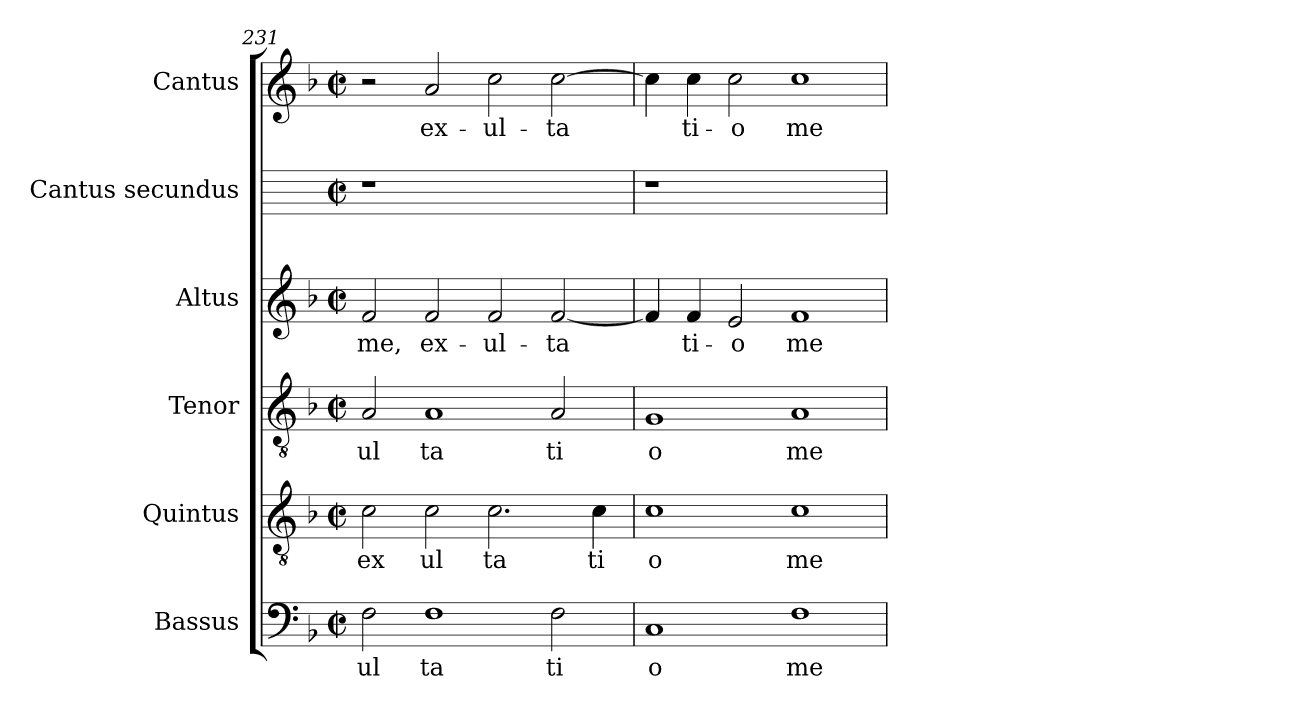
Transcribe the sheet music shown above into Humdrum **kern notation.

**kern	**text	**kern	**text	**kern	**text	**kern	**text	**kern	**kern	**text
*part6	*part6	*part5	*part5	*part4	*part4	*part3	*part3	*part2	*part1	*part1
*staff6	*staff6	*staff5	*staff5	*staff4	*staff4	*staff3	*staff3	*staff2	*staff1	*staff1
*I"Bassus	*	*I"Quintus	*	*I"Tenor	*	*I"Altus	*	*I"Cantus  secundus	*I"Cantus	*
*I'B	*	*I'Q	*	*I'T	*	*I'A	*	*	*I'C	*
*clefF4	*	*clefGv2	*	*clefGv2	*	*clefG2	*	*	*clefG2	*
*k[b-]	*	*k[b-]	*	*k[b-]	*	*k[b-]	*	*k[]	*k[b-]	*
*F:	*	*F:	*	*F:	*	*F:	*	*C:	*F:	*
*M2/2	*	*M2/2	*	*M2/2	*	*M2/2	*	*M2/2	*M2/2	*
*met(c|)	*	*met(c|)	*	*met(c|)	*	*met(c|)	*	*met(c|)	*met(c|)	*
=231	=231	=231	=231	=231	=231	=231	=231	=231	=231	=231
!	!LO:LY:b:cj	!	!LO:LY:b:cj	!	!LO:LY:b:cj	!	!LO:LY:b:cj	!	!	!
2F\	ul	2c\	ex	2A/	ul	2f/	me,	1r	2r	.
!	!LO:LY:b:cj	!	!LO:LY:b:cj	!	!LO:LY:b:cj	!	!LO:LY:b:cj	!	!	!LO:LY:b:cj
1F	ta	2c\	ul	1A	ta	2f/	ex-	.	2a/	ex-
!	!	!	!LO:LY:b:cj	!	!	!	!LO:LY:b:cj	!	!	!LO:LY:b:cj
.	.	2.c\	ta	.	.	2f/	-ul-	1ryy	2cc\	-ul-
!	!LO:LY:b:cj	!	!	!	!LO:LY:b:cj	!	!LO:LY:b:cj	!	!	!LO:LY:b:cj
2F\	ti	.	.	2A/	ti	[<2f/	-ta-	.	[>2cc\	-ta-
!	!	!	!LO:LY:b:cj	!	!	!	!	!	!	!
.	.	4c\	ti	.	.	.	.	.	.	.
=232	=232	=232	=232	=232	=232	=232	=232	=232	=232	=232
!	!LO:LY:b:cj	!	!LO:LY:b:cj	!	!LO:LY:b:cj	!	!LO:LY:b:cj	!	!	!LO:LY:b:cj
1C	o	1c	o	1G	o	4f/]	--	1r	4cc\]	--
!	!	!	!	!	!	!	!LO:LY:b:cj	!	!	!LO:LY:b:cj
.	.	.	.	.	.	4f/	-ti-	.	4cc\	-ti-
!	!	!	!	!	!	!	!LO:LY:b:cj	!	!	!LO:LY:b:cj
.	.	.	.	.	.	2e/	-o	.	2cc\	-o
!	!LO:LY:b:cj	!	!LO:LY:b:cj	!	!LO:LY:b:cj	!	!LO:LY:b:cj	!	!	!LO:LY:b:cj
1F	me	1c	me	1A	me	1f	me-	1ryy	1cc	me-
=	=	=	=	=	=	=	=	=	=	=
*-	*-	*-	*-	*-	*-	*-	*-	*-	*-	*-
